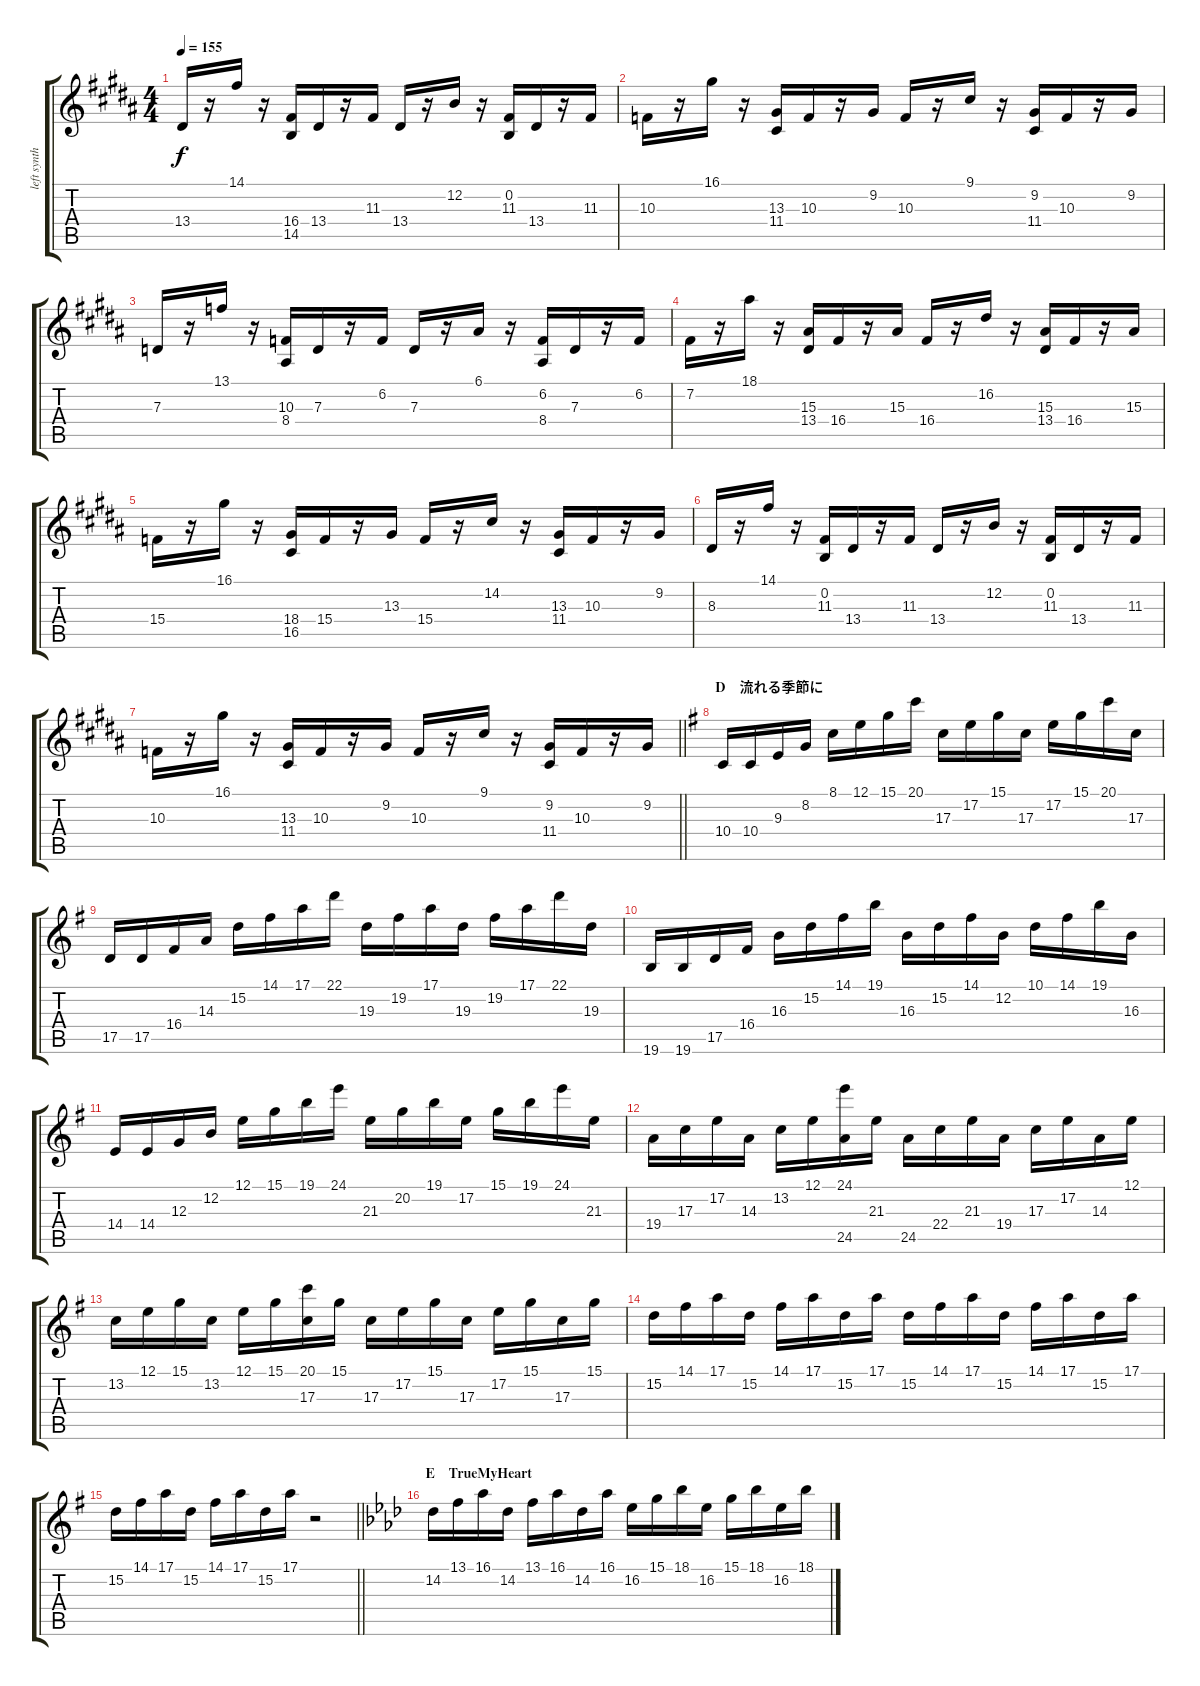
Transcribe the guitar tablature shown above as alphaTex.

\track ("left synth1" "left synth") {instrument lead1square}
\staff {score tabs}
\tuning (E4 B3 G3 D3 A2 E2) {hide}
\ts (4 4)
\tempo 155
\clef g2
\ks b
13.4.16{dy f} r.16 14.1.16 r.16 (16.4 14.5).16 13.4.16 r.16 11.3.16 13.4.16 r.16 12.2.16 r.16 (0.2 11.3).16 13.4.16 r.16 11.3.16 |
10.3.16 r.16 16.1.16 r.16 (13.3 11.4).16 10.3.16 r.16 9.2.16 10.3.16 r.16 9.1.16 r.16 (9.2 11.4).16 10.3.16 r.16 9.2.16 |
7.3.16 r.16 13.1.16 r.16 (10.3 8.4).16 7.3.16 r.16 6.2.16 7.3.16 r.16 6.1.16 r.16 (6.2 8.4).16 7.3.16 r.16 6.2.16 |
7.2.16 r.16 18.1.16 r.16 (15.3 13.4).16 16.4.16 r.16 15.3.16 16.4.16 r.16 16.2.16 r.16 (15.3 13.4).16 16.4.16 r.16 15.3.16 |
15.4.16 r.16 16.1.16 r.16 (18.4 16.5).16 15.4.16 r.16 13.3.16 15.4.16 r.16 14.2.16 r.16 (13.3 11.4).16 10.3.16 r.16 9.2.16 |
8.3.16 r.16 14.1.16 r.16 (0.2 11.3).16 13.4.16 r.16 11.3.16 13.4.16 r.16 12.2.16 r.16 (0.2 11.3).16 13.4.16 r.16 11.3.16 |
\barLineRight lightlight
10.3.16 r.16 16.1.16 r.16 (13.3 11.4).16 10.3.16 r.16 9.2.16 10.3.16 r.16 9.1.16 r.16 (9.2 11.4).16 10.3.16 r.16 9.2.16 |
\section ("" "D　流れる季節に")
\ks g
10.4.16 10.4.16 9.3.16 8.2.16 8.1.16 12.1.16 15.1.16 20.1.16 17.3.16 17.2.16 15.1.16 17.3.16 17.2.16 15.1.16 20.1.16 17.3.16 |
17.5.16 17.5.16 16.4.16 14.3.16 15.2.16 14.1.16 17.1.16 22.1.16 19.3.16 19.2.16 17.1.16 19.3.16 19.2.16 17.1.16 22.1.16 19.3.16 |
19.6.16 19.6.16 17.5.16 16.4.16 16.3.16 15.2.16 14.1.16 19.1.16 16.3.16 15.2.16 14.1.16 12.2.16 10.1.16 14.1.16 19.1.16 16.3.16 |
14.4.16 14.4.16 12.3.16 12.2.16 12.1.16 15.1.16 19.1.16 24.1.16 21.3.16 20.2.16 19.1.16 17.2.16 15.1.16 19.1.16 24.1.16 21.3.16 |
19.4.16 17.3.16 17.2.16 14.3.16 13.2.16 12.1.16 (24.1 24.5).16 21.3.16 24.5.16 22.4.16 21.3.16 19.4.16 17.3.16 17.2.16 14.3.16 12.1.16 |
13.2.16 12.1.16 15.1.16 13.2.16 12.1.16 15.1.16 (20.1 17.3).16 15.1.16 17.3.16 17.2.16 15.1.16 17.3.16 17.2.16 15.1.16 17.3.16 15.1.16 |
15.2.16 14.1.16 17.1.16 15.2.16 14.1.16 17.1.16 15.2.16 17.1.16 15.2.16 14.1.16 17.1.16 15.2.16 14.1.16 17.1.16 15.2.16 17.1.16 |
\barLineRight lightlight
15.2.16 14.1.16 17.1.16 15.2.16 14.1.16 17.1.16 15.2.16 17.1.16 r.2 |
\section ("" "E　TrueMyHeart")
\ks ab
14.2.16 13.1.16 16.1.16 14.2.16 13.1.16 16.1.16 14.2.16 16.1.16 16.2.16 15.1.16 18.1.16 16.2.16 15.1.16 18.1.16 16.2.16 18.1.16
